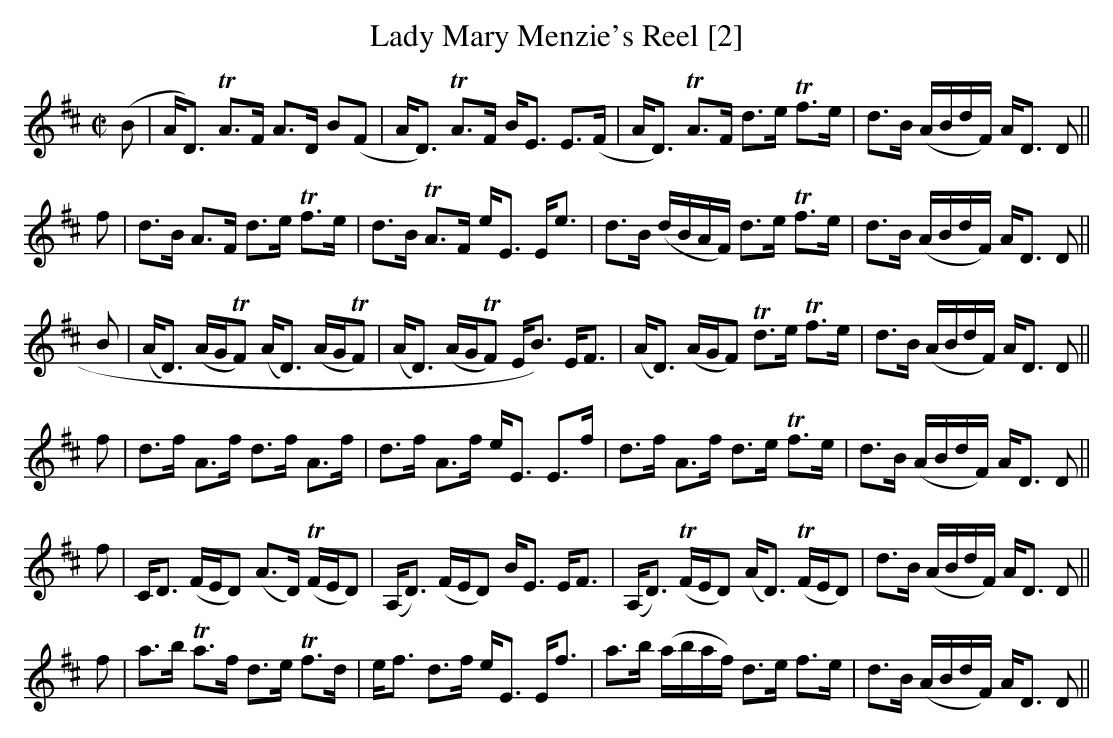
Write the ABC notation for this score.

X:1
T:Lady Mary Menzie's Reel [2]
M:C|
L:1/8
K:D
(B|A<D) TA>F A>D B(F|A<D) TA>F B<E E>(F|A<D) TA>F d>e Tf>e|d>B (A/B/d/F/) A<D D||
f|d>B A>F d>e Tf>e|d>B TA>F e<E E<e|d>B (d/B/A/F/) d>e Tf>e|d>B (A/B/d/F/) A<D D||
B|(A<D) (A/G/TF) (A<D) (A/G/TF)|(A<D) (A/G/TF) E<B) E<F|(A<D) (A/G/F) Td>e Tf>e|d>B (A/B/d/F/) A<D D||
f|d>f A>f d>f A>f|d>f A>f e<E E>f|d>f A>f d>e Tf>e|d>B (A/B/d/F/) A<D D||
f|C<D (F/E/D) (A>D) (TF/E/D)|(A,<D) (F/E/D) B<E E<F|(A,<D) (TF/E/D) (A<D) (TF/E/D)|d>B (A/B/d/F/) A<D D||
f|a>b Ta>f d>e Tf>d|e<f d>f e<E E<f|a>b (a/b/a/f/) d>e f>e|d>B (A/B/d/F/) A<D D||
